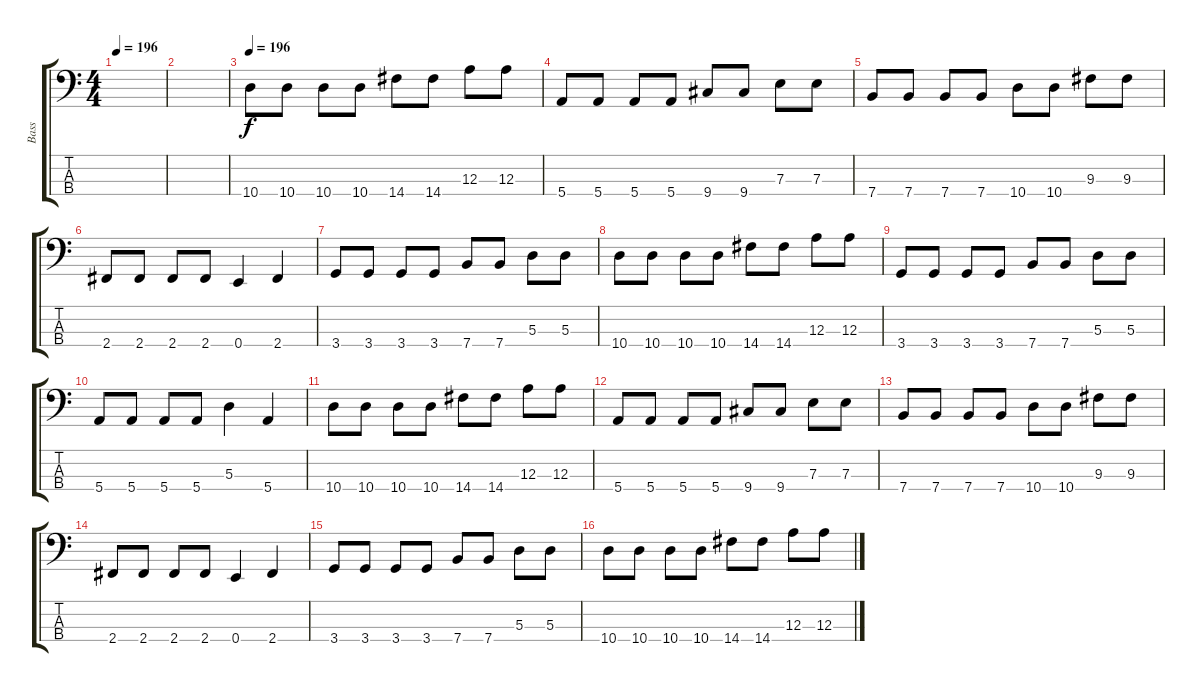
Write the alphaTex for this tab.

\track ("Bass" "Bass") {instrument electricbassfinger}
\staff {score tabs}
\tuning (G2 D2 A1 E1) {hide}
\ts (4 4)
\tempo 196
\clef f4
\ks c
|
|
\tempo 196
10.4.8 10.4.8 10.4.8 10.4.8 14.4.8 14.4.8 12.3.8 12.3.8 |
5.4.8 5.4.8 5.4.8 5.4.8 9.4.8 9.4.8 7.3.8 7.3.8 |
7.4.8 7.4.8 7.4.8 7.4.8 10.4.8 10.4.8 9.3.8 9.3.8 |
2.4.8 2.4.8 2.4.8 2.4.8 0.4.4 2.4.4 |
3.4.8 3.4.8 3.4.8 3.4.8 7.4.8 7.4.8 5.3.8 5.3.8 |
10.4.8 10.4.8 10.4.8 10.4.8 14.4.8 14.4.8 12.3.8 12.3.8 |
3.4.8 3.4.8 3.4.8 3.4.8 7.4.8 7.4.8 5.3.8 5.3.8 |
5.4.8 5.4.8 5.4.8 5.4.8 5.3.4 5.4.4 |
10.4.8 10.4.8 10.4.8 10.4.8 14.4.8 14.4.8 12.3.8 12.3.8 |
5.4.8 5.4.8 5.4.8 5.4.8 9.4.8 9.4.8 7.3.8 7.3.8 |
7.4.8 7.4.8 7.4.8 7.4.8 10.4.8 10.4.8 9.3.8 9.3.8 |
2.4.8 2.4.8 2.4.8 2.4.8 0.4.4 2.4.4 |
3.4.8 3.4.8 3.4.8 3.4.8 7.4.8 7.4.8 5.3.8 5.3.8 |
10.4.8 10.4.8 10.4.8 10.4.8 14.4.8 14.4.8 12.3.8 12.3.8
